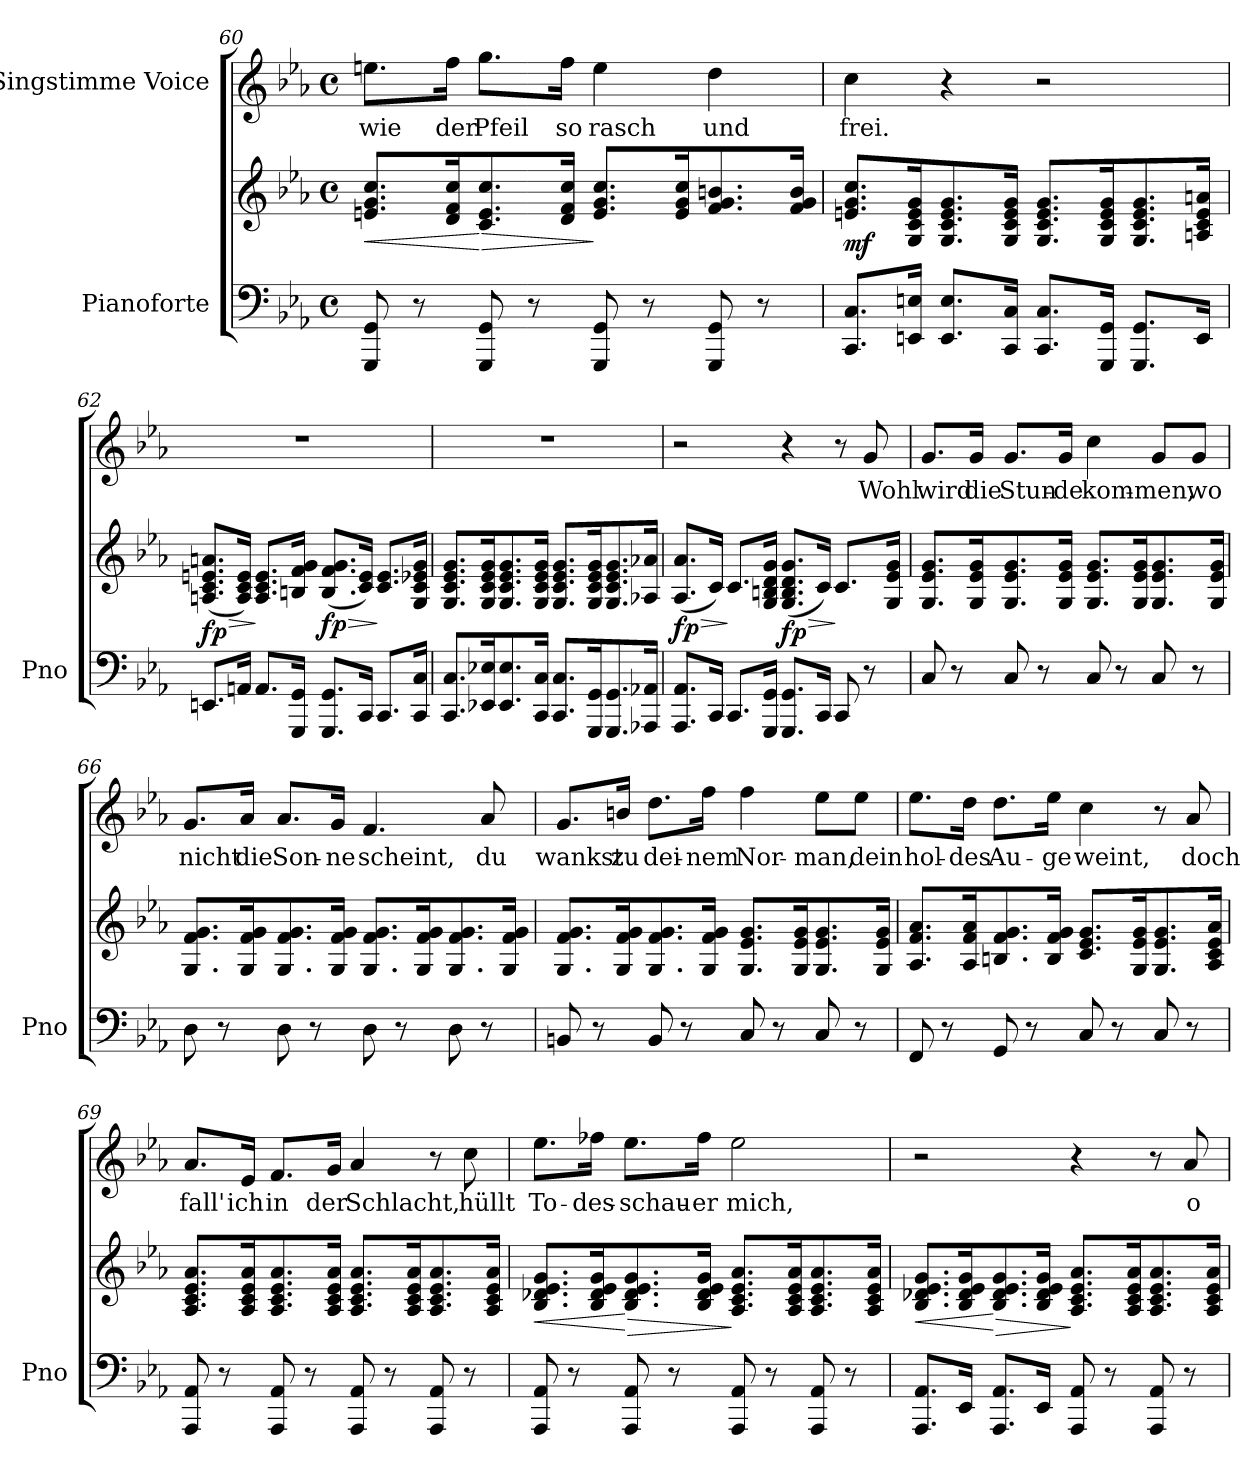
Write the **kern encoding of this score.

**kern	**kern	**dynam	**kern	**text
*part2	*part2	*part2	*part1	*part1
*staff3	*staff2	*staff2/3	*staff1	*staff1
*I"Pianoforte	*	*	*I"Singstimme Voice	*
*I'Pno	*	*	*	*
*clefF4	*clefG2	*	*clefG2	*
*k[b-e-a-]	*k[b-e-a-]	*	*k[b-e-a-]	*
*M4/4	*M4/4	*	*M4/4	*
*met(c)	*met(c)	*	*met(c)	*
=60	=60	=60	=60	=60
!	!	!LO:HP:b	!	!
8GGG/ 8GG/	8.en/ 8.g/ 8.cc/L	<	8.een\L	wie
8r	.	.	.	.
.	16d/ 16f/ 16cc/K	.	16ff\Jk	der
!	!	!LO:HP:n=1:b	!	!
8GGG/ 8GG/	8.c/ 8.e/ 8.cc/	[ >	8.gg\L	Pfeil
8r	.	.	.	.
.	16d/ 16f/ 16cc/Jk	.	16ff\Jk	so
8GGG/ 8GG/	8.e/ 8.g/ 8.cc/L	]	4ee\	rasch
8r	.	.	.	.
.	16e/ 16g/ 16cc/K	.	.	.
8GGG/ 8GG/	8.f/ 8.g/ 8.bn/	.	4dd\	und
8r	.	.	.	.
.	16f/ 16g/ 16b/Jk	.	.	.
=61	=61	=61	=61	=61
!	!	!LO:DY:b	!	!
8.CC/ 8.C/L	8.en/ 8.g/ 8.cc/L	mf	4cc\	frei.
16EEn/ 16En/Jk	16G/ 16c/ 16e/ 16g/K	.	.	.
8.EE/ 8.E/L	8.G/ 8.c/ 8.e/ 8.g/	.	4r	.
16CC/ 16C/Jk	16G/ 16c/ 16e/ 16g/Jk	.	.	.
8.CC/ 8.C/L	8.G/ 8.c/ 8.e/ 8.g/L	.	2r	.
16GGG/ 16GG/Jk	16G/ 16c/ 16e/ 16g/K	.	.	.
8.GGG/ 8.GG/L	8.G/ 8.c/ 8.e/ 8.g/	.	.	.
16EE/Jk	16An/ 16c/ 16e/ 16an/Jk	.	.	.
=62	=62	=62	=62	=62
!	!	!LO:HP:b	!	!
!	!	!LO:DY:n=1:b	!	!
8.EEn/L	(>8.An/ 8.c/ 8.en/ 8.an/L	> fp	1r	.
16AAn/Jk	16A/ 16c/ 16e/Jk)	.	.	.
8.AA/L	8.A/ 8.c/ 8.e/L	]	.	.
16GGG/ 16GG/Jk	16Bn/ 16f/ 16g/Jk	.	.	.
!	!	!LO:HP:b	!	!
!	!	!LO:DY:n=2:b	!	!
8.GGG/ 8.GG/L	(8.B/ 8.f/ 8.g/L	> fp	.	.
16CC/Jk	16c/ 16e/Jk)	.	.	.
8.CC/L	8.c/ 8.e/L	]	.	.
16CC/ 16C/Jk	16G/ 16c/ 16e-X/ 16g/Jk	.	.	.
=63	=63	=63	=63	=63
8.CC/ 8.C/L	8.G/ 8.c/ 8.e-/ 8.g/L	.	1r	.
16EE-X/ 16E-X/K	16G/ 16c/ 16e-/ 16g/K	.	.	.
8.EE-/ 8.E-/	8.G/ 8.c/ 8.e-/ 8.g/	.	.	.
16CC/ 16C/Jk	16G/ 16c/ 16e-/ 16g/Jk	.	.	.
8.CC/ 8.C/L	8.G/ 8.c/ 8.e-/ 8.g/L	.	.	.
16GGG/ 16GG/K	16G/ 16c/ 16e-/ 16g/K	.	.	.
8.GGG/ 8.GG/	8.G/ 8.c/ 8.e-/ 8.g/	.	.	.
16AAA-X/ 16AA-X/Jk	16A-X/ 16a-X/Jk	.	.	.
=64	=64	=64	=64	=64
!	!	!LO:HP:b	!	!
!	!	!LO:DY:n=1:b	!	!
8.AAA-/ 8.AA-/L	(8.A-/ 8.a-/L	> fp	2r	.
16CC/Jk	16c/Jk)	.	.	.
8.CC/L	8.c/L	]	.	.
16GGG/ 16GG/Jk	16G/ 16Bn/ 16d/ 16g/Jk	.	.	.
!	!	!LO:HP:b	!	!
!	!	!LO:DY:n=2:b	!	!
8.GGG/ 8.GG/L	(8.G/ 8.B/ 8.d/ 8.g/L	> fp	4r	.
16CC/Jk	16c/Jk)	.	.	.
8CC/	8.c/L	]	8r	.
8r	.	.	8g/	Wohl
.	16G/ 16e-/ 16g/Jk	.	.	.
=65	=65	=65	=65	=65
8C/	8.G/ 8.e-/ 8.g/L	.	8.g/L	wird
8r	.	.	.	.
.	16G/ 16e-/ 16g/K	.	16g/Jk	die
8C/	8.G/ 8.e-/ 8.g/	.	8.g/L	Stun-
8r	.	.	.	.
.	16G/ 16e-/ 16g/Jk	.	16g/Jk	-de
8C/	8.G/ 8.e-/ 8.g/L	.	4cc\	kom-
8r	.	.	.	.
.	16G/ 16e-/ 16g/K	.	.	.
8C/	8.G/ 8.e-/ 8.g/	.	8g/L	-men,
8r	.	.	8g/J	wo
.	16G/ 16e-/ 16g/Jk	.	.	.
=66	=66	=66	=66	=66
8D\	8.G/ 8.f/ 8.g/L	.	8.g/L	nicht
8r	.	.	.	.
.	16G/ 16f/ 16g/K	.	16a-/Jk	die
8D\	8.G/ 8.f/ 8.g/	.	8.a-/L	Son-
8r	.	.	.	.
.	16G/ 16f/ 16g/Jk	.	16g/Jk	-ne
8D\	8.G/ 8.f/ 8.g/L	.	4.f/	scheint,
8r	.	.	.	.
.	16G/ 16f/ 16g/K	.	.	.
8D\	8.G/ 8.f/ 8.g/	.	.	.
8r	.	.	8a-/	du
.	16G/ 16f/ 16g/Jk	.	.	.
=67	=67	=67	=67	=67
8BBn/	8.G/ 8.f/ 8.g/L	.	8.g/L	wankst
8r	.	.	.	.
.	16G/ 16f/ 16g/K	.	16bn/Jk	zu
8BB/	8.G/ 8.f/ 8.g/	.	8.dd\L	dei-
8r	.	.	.	.
.	16G/ 16f/ 16g/Jk	.	16ff\Jk	-nem
8C/	8.G/ 8.e-/ 8.g/L	.	4ff\	Nor-
8r	.	.	.	.
.	16G/ 16e-/ 16g/K	.	.	.
8C/	8.G/ 8.e-/ 8.g/	.	8ee-\L	-man,
8r	.	.	8ee-\J	dein
.	16G/ 16e-/ 16g/Jk	.	.	.
=68	=68	=68	=68	=68
8FF/	8.A-/ 8.f/ 8.a-/L	.	8.ee-\L	hol-
8r	.	.	.	.
.	16A-/ 16f/ 16a-/K	.	16dd\Jk	-des
8GG/	8.Bn/ 8.f/ 8.g/	.	8.dd\L	Au-
8r	.	.	.	.
.	16B/ 16f/ 16g/Jk	.	16ee-\Jk	-ge
8C/	8.c/ 8.e-/ 8.g/L	.	4cc\	weint,
8r	.	.	.	.
.	16G/ 16e-/ 16g/K	.	.	.
8C/	8.G/ 8.e-/ 8.g/	.	8r	.
8r	.	.	8a-/	doch
.	16A-/ 16c/ 16e-/ 16a-/Jk	.	.	.
=69	=69	=69	=69	=69
8AAA-/ 8AA-/	8.A-/ 8.c/ 8.e-/ 8.a-/L	.	8.a-/L	fall'
8r	.	.	.	.
.	16A-/ 16c/ 16e-/ 16a-/K	.	16e-/Jk	ich
8AAA-/ 8AA-/	8.A-/ 8.c/ 8.e-/ 8.a-/	.	8.f/L	in
8r	.	.	.	.
.	16A-/ 16c/ 16e-/ 16a-/Jk	.	16g/Jk	der
8AAA-/ 8AA-/	8.A-/ 8.c/ 8.e-/ 8.a-/L	.	4a-/	Schlacht,
8r	.	.	.	.
.	16A-/ 16c/ 16e-/ 16a-/K	.	.	.
8AAA-/ 8AA-/	8.A-/ 8.c/ 8.e-/ 8.a-/	.	8r	.
8r	.	.	8cc\	hüllt
.	16A-/ 16c/ 16e-/ 16a-/Jk	.	.	.
=70	=70	=70	=70	=70
!	!	!LO:HP:b	!	!
8AAA-/ 8AA-/	8.B-/ 8.d-X/ 8.e-/ 8.g/L	<	8.ee-\L	To-
8r	.	.	.	.
.	16B-/ 16d-/ 16e-/ 16g/K	.	16ff-X\Jk	-des-
!	!	!LO:HP:n=1:b	!	!
8AAA-/ 8AA-/	8.B-/ 8.d-/ 8.e-/ 8.g/	[ >	8.ee-\L	-schau-
8r	.	.	.	.
.	16B-/ 16d-/ 16e-/ 16g/Jk	.	16ff-\Jk	-er
8AAA-/ 8AA-/	8.A-/ 8.c/ 8.e-/ 8.a-/L	]	2ee-\	mich,
8r	.	.	.	.
.	16A-/ 16c/ 16e-/ 16a-/K	.	.	.
8AAA-/ 8AA-/	8.A-/ 8.c/ 8.e-/ 8.a-/	.	.	.
8r	.	.	.	.
.	16A-/ 16c/ 16e-/ 16a-/Jk	.	.	.
=71	=71	=71	=71	=71
!	!	!LO:HP:b	!	!
8.AAA-/ 8.AA-/L	8.B-/ 8.d-X/ 8.e-/ 8.g/L	<	2r	.
16EE-/Jk	16B-/ 16d-/ 16e-/ 16g/K	.	.	.
!	!	!LO:HP:n=1:b	!	!
8.AAA-/ 8.AA-/L	8.B-/ 8.d-/ 8.e-/ 8.g/	[ >	.	.
16EE-/Jk	16B-/ 16d-/ 16e-/ 16g/Jk	.	.	.
8AAA-/ 8AA-/	8.A-/ 8.c/ 8.e-/ 8.a-/L	]	4r	.
8r	.	.	.	.
.	16A-/ 16c/ 16e-/ 16a-/K	.	.	.
8AAA-/ 8AA-/	8.A-/ 8.c/ 8.e-/ 8.a-/	.	8r	.
8r	.	.	8a-/	o
.	16A-/ 16c/ 16e-/ 16a-/Jk	.	.	.
=	=	=	=	=
*-	*-	*-	*-	*-
